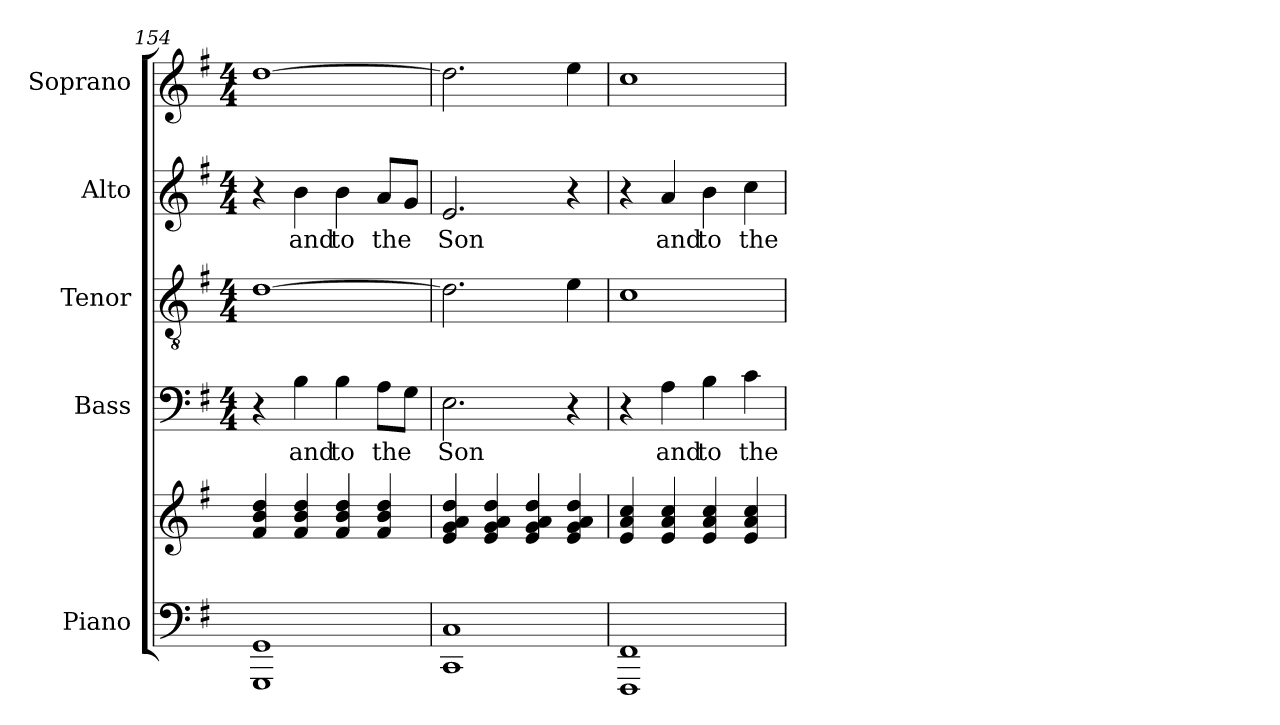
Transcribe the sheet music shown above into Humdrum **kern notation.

**kern	**kern	**kern	**text	**kern	**kern	**text	**kern
*part5	*part5	*part4	*part4	*part3	*part2	*part2	*part1
*staff6	*staff5	*staff4	*staff4	*staff3	*staff2	*staff2	*staff1
*I"Piano	*	*I"Bass	*	*I"Tenor	*I"Alto	*	*I"Soprano
*	*	*I'B.	*	*I'T.	*I'A.	*	*I'S.
!!LO:PB:g=z
*clefF4	*clefG2	*clefF4	*	*clefGv2	*clefG2	*	*clefG2
*k[f#]	*k[f#]	*k[f#]	*	*k[f#]	*k[f#]	*	*k[f#]
*G:	*G:	*G:	*	*G:	*G:	*	*G:
*	*	*M4/4	*	*M4/4	*M4/4	*	*M4/4
=154	=154	=154	=154	=154	=154	=154	=154
1GG 1GGG	4f#/ 4dd/ 4b/	4r	.	[>1d	4r	.	[>1dd
!	!	!	!LO:LY:b:cj	!	!	!LO:LY:b:cj	!
.	4f#/ 4b/ 4dd/	4B\	and	.	4b\	and	.
!	!	!	!LO:LY:b:cj	!	!	!LO:LY:b:cj	!
.	4b/ 4f#/ 4dd/	4B\	to	.	4b\	to	.
!	!	!	!LO:LY:b	!	!	!LO:LY:b	!
.	4b/ 4dd/ 4f#/	8A\L	the	.	8a/L	the	.
.	.	8G\J	.	.	8g/J	.	.
=155	=155	=155	=155	=155	=155	=155	=155
!	!	!	!LO:LY:b:cj	!	!	!LO:LY:b:cj	!
1C 1CC	4e/ 4g/ 4dd/ 4a/	2.E\	Son	2.d\]	2.e/	Son	2.dd\]
.	4dd/ 4e/ 4g/ 4a/	.	.	.	.	.	.
.	4g/ 4e/ 4dd/ 4a/	.	.	.	.	.	.
.	4e/ 4dd/ 4g/ 4a/	4r	.	4e\	4r	.	4ee\
=156	=156	=156	=156	=156	=156	=156	=156
1FF# 1FFF#	4e/ 4a/ 4cc/	4r	.	1c	4r	.	1cc
!	!	!	!LO:LY:b:cj	!	!	!LO:LY:b:cj	!
.	4cc/ 4a/ 4e/	4A\	and	.	4a/	and	.
!	!	!	!LO:LY:b:cj	!	!	!LO:LY:b:cj	!
.	4a/ 4e/ 4cc/	4B\	to	.	4b\	to	.
!	!	!	!LO:LY:b:cj	!	!	!LO:LY:b:cj	!
.	4a/ 4cc/ 4e/	4c\	the	.	4cc\	the	.
=	=	=	=	=	=	=	=
*-	*-	*-	*-	*-	*-	*-	*-
